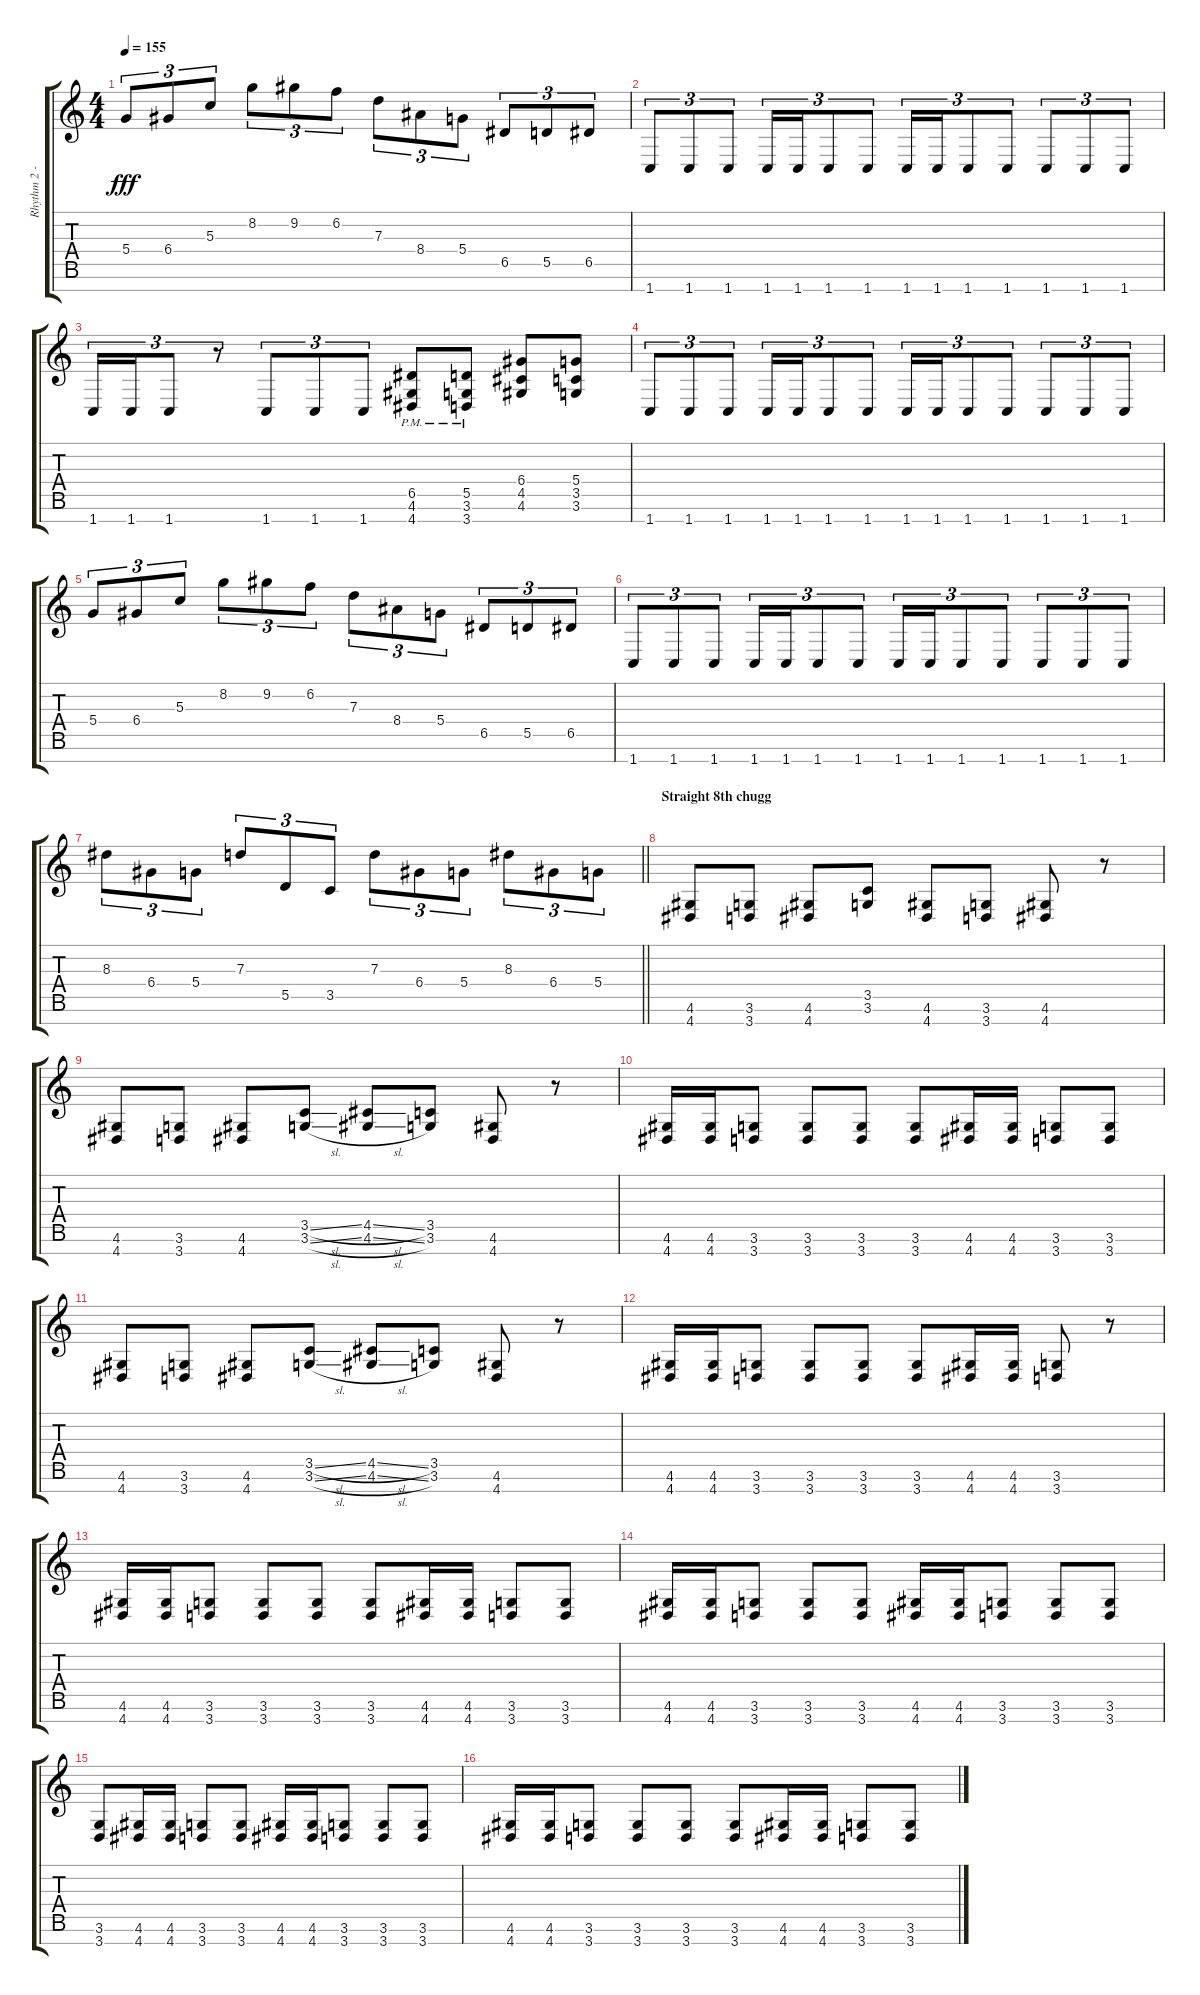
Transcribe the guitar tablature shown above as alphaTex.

\track ("Rhythm 2 - Scott" "Rhythm 2 -") {instrument distortionguitar}
\staff {score tabs}
\tuning (E4 B3 G3 D3 A2 E2 B1) {hide}
\ts (4 4)
\tempo 155
\clef g2
\ks c
5.4.8{tu (3 2) dy fff} 6.4.8{tu (3 2)} 5.3.8{tu (3 2)} 8.2.8{tu (3 2)} 9.2.8{tu (3 2)} 6.2.8{tu (3 2)} 7.3.8{tu (3 2)} 8.4.8{tu (3 2)} 5.4.8{tu (3 2)} 6.5.8{tu (3 2)} 5.5.8{tu (3 2)} 6.5.8{tu (3 2)} |
1.7.8{tu (3 2)} 1.7.8{tu (3 2)} 1.7.8{tu (3 2)} 1.7.16{tu (3 2)} 1.7.16{tu (3 2)} 1.7.8{tu (3 2)} 1.7.8{tu (3 2)} 1.7.16{tu (3 2)} 1.7.16{tu (3 2)} 1.7.8{tu (3 2)} 1.7.8{tu (3 2)} 1.7.8{tu (3 2)} 1.7.8{tu (3 2)} 1.7.8{tu (3 2)} |
1.7.16{tu (3 2)} 1.7.16{tu (3 2)} 1.7.8{tu (3 2)} r.8{tu (3 2)} 1.7.8{tu (3 2)} 1.7.8{tu (3 2)} 1.7.8{tu (3 2)} (6.5{pm} 4.6{pm} 4.7{pm}).8 (5.5{pm} 3.6{pm} 3.7{pm}).8 (6.4 4.5 4.6).8 (5.4 3.5 3.6).8 |
1.7.8{tu (3 2)} 1.7.8{tu (3 2)} 1.7.8{tu (3 2)} 1.7.16{tu (3 2)} 1.7.16{tu (3 2)} 1.7.8{tu (3 2)} 1.7.8{tu (3 2)} 1.7.16{tu (3 2)} 1.7.16{tu (3 2)} 1.7.8{tu (3 2)} 1.7.8{tu (3 2)} 1.7.8{tu (3 2)} 1.7.8{tu (3 2)} 1.7.8{tu (3 2)} |
5.4.8{tu (3 2)} 6.4.8{tu (3 2)} 5.3.8{tu (3 2)} 8.2.8{tu (3 2)} 9.2.8{tu (3 2)} 6.2.8{tu (3 2)} 7.3.8{tu (3 2)} 8.4.8{tu (3 2)} 5.4.8{tu (3 2)} 6.5.8{tu (3 2)} 5.5.8{tu (3 2)} 6.5.8{tu (3 2)} |
1.7.8{tu (3 2)} 1.7.8{tu (3 2)} 1.7.8{tu (3 2)} 1.7.16{tu (3 2)} 1.7.16{tu (3 2)} 1.7.8{tu (3 2)} 1.7.8{tu (3 2)} 1.7.16{tu (3 2)} 1.7.16{tu (3 2)} 1.7.8{tu (3 2)} 1.7.8{tu (3 2)} 1.7.8{tu (3 2)} 1.7.8{tu (3 2)} 1.7.8{tu (3 2)} |
\barLineRight lightlight
8.3.8{tu (3 2)} 6.4.8{tu (3 2)} 5.4.8{tu (3 2)} 7.3.8{tu (3 2)} 5.5.8{tu (3 2)} 3.5.8{tu (3 2)} 7.3.8{tu (3 2)} 6.4.8{tu (3 2)} 5.4.8{tu (3 2)} 8.3.8{tu (3 2)} 6.4.8{tu (3 2)} 5.4.8{tu (3 2)} |
\section ("" "Straight 8th chugg")
(4.6 4.7).8 (3.6 3.7).8 (4.6 4.7).8 (3.5 3.6).8 (4.6 4.7).8 (3.6 3.7).8 (4.6 4.7).8 r.8 |
(4.6 4.7).8 (3.6 3.7).8 (4.6 4.7).8 (3.5{sl} 3.6{sl}).8 (4.5{sl} 4.6{sl}).8 (3.5 3.6).8 (4.6 4.7).8 r.8 |
(4.6 4.7).16 (4.6 4.7).16 (3.6 3.7).8 (3.6 3.7).8 (3.6 3.7).8 (3.6 3.7).8 (4.6 4.7).16 (4.6 4.7).16 (3.6 3.7).8 (3.6 3.7).8 |
(4.6 4.7).8 (3.6 3.7).8 (4.6 4.7).8 (3.5{sl} 3.6{sl}).8 (4.5{sl} 4.6{sl}).8 (3.5 3.6).8 (4.6 4.7).8 r.8 |
(4.6 4.7).16 (4.6 4.7).16 (3.6 3.7).8 (3.6 3.7).8 (3.6 3.7).8 (3.6 3.7).8 (4.6 4.7).16 (4.6 4.7).16 (3.6 3.7).8 r.8 |
(4.6 4.7).16 (4.6 4.7).16 (3.6 3.7).8 (3.6 3.7).8 (3.6 3.7).8 (3.6 3.7).8 (4.6 4.7).16 (4.6 4.7).16 (3.6 3.7).8 (3.6 3.7).8 |
(4.6 4.7).16 (4.6 4.7).16 (3.6 3.7).8 (3.6 3.7).8 (3.6 3.7).8 (4.6 4.7).16 (4.6 4.7).16 (3.6 3.7).8 (3.6 3.7).8 (3.6 3.7).8 |
(3.6 3.7).8 (4.6 4.7).16 (4.6 4.7).16 (3.6 3.7).8 (3.6 3.7).8 (4.6 4.7).16 (4.6 4.7).16 (3.6 3.7).8 (3.6 3.7).8 (3.6 3.7).8 |
(4.6 4.7).16 (4.6 4.7).16 (3.6 3.7).8 (3.6 3.7).8 (3.6 3.7).8 (3.6 3.7).8 (4.6 4.7).16 (4.6 4.7).16 (3.6 3.7).8 (3.6 3.7).8
